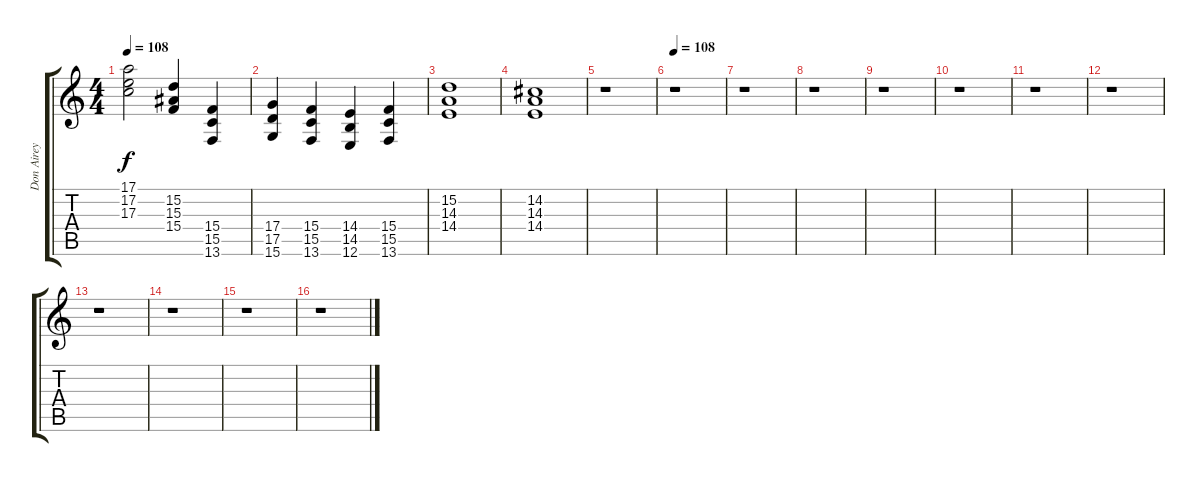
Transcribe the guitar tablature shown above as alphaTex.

\track ("Don Airey II" "Don Airey ") {instrument pad4choir}
\staff {score tabs}
\tuning (E4 B3 G3 D3 A2 E2) {hide}
\ts (4 4)
\tempo 108
\clef g2
\ks c
(17.1 17.2 17.3).2{dy f} (15.2 15.3 15.4).4 (15.4 15.5 13.6).4 |
(17.4 17.5 15.6).4 (15.4 15.5 13.6).4 (14.4 14.5 12.6).4 (15.4 15.5 13.6).4 |
(15.2 14.3 14.4).1 |
(14.2 14.3 14.4).1 |
r.1 |
\tempo 108
r.1 |
r.1 |
r.1 |
r.1 |
r.1 |
r.1 |
r.1 |
r.1 |
r.1 |
r.1 |
r.1
